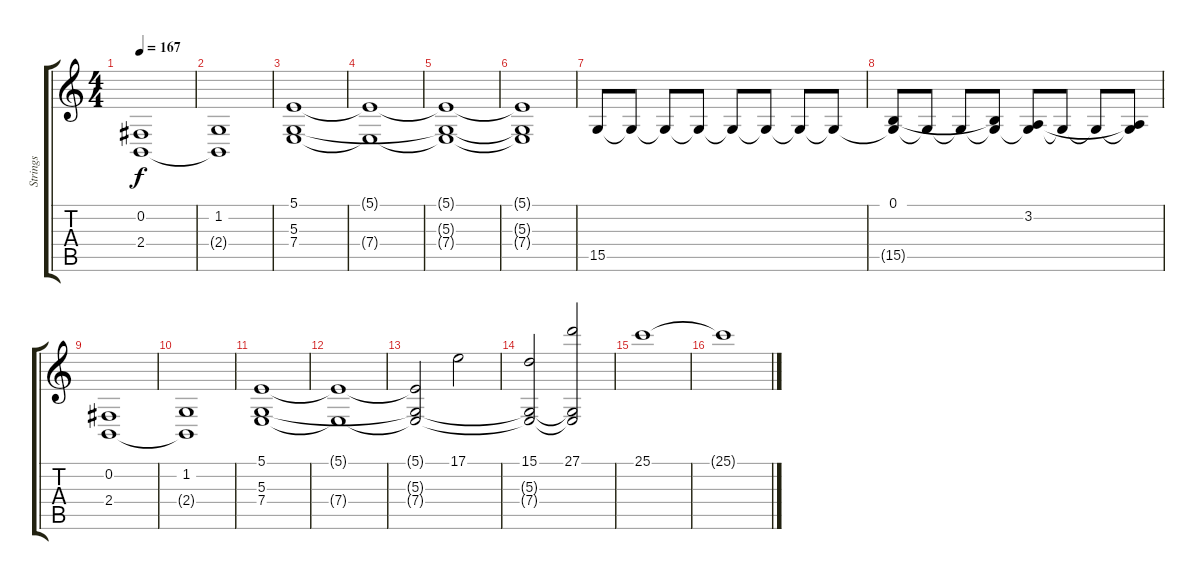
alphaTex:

\track ("Strings" "Strings") {instrument stringensemble1}
\staff {score tabs}
\tuning (B3 Gb3 D3 A2 E2 B1) {hide}
\ts (4 4)
\tempo 167
\clef g2
\ks c
(0.2 2.4).1{dy f} |
(1.2 2.4{t}).1 |
(5.1 5.3 7.4).1{instrument stringensemble1} |
(5.1{t} 7.4{t}).1 |
(5.1{t} 5.3{t} 7.4{t}).1 |
(5.1{t} 5.3{t} 7.4{t}).1 |
15.5.8{instrument stringensemble2} 15.5{t}.8 15.5{t}.8 15.5{t}.8 15.5{t}.8 15.5{t}.8 15.5{t}.8 15.5{t}.8 |
(0.1 15.5{t}).8 15.5{t}.8 15.5{t}.8 (0.1{t} 15.5{t}).8 (3.2 15.5{t}).8 15.5{t}.8 15.5{t}.8 (3.2{t} 15.5{t}).8 |
(0.2 2.4).1 |
(1.2 2.4{t}).1 |
(5.1 5.3 7.4).1 |
(5.1{t} 7.4{t}).1 |
(5.1{t} 5.3{t} 7.4{t}).2 17.1.2 |
(15.1 5.3{t} 7.4{t}).2 (27.1 5.3{t} 7.4{t}).2 |
25.1.1 |
25.1{t}.1
